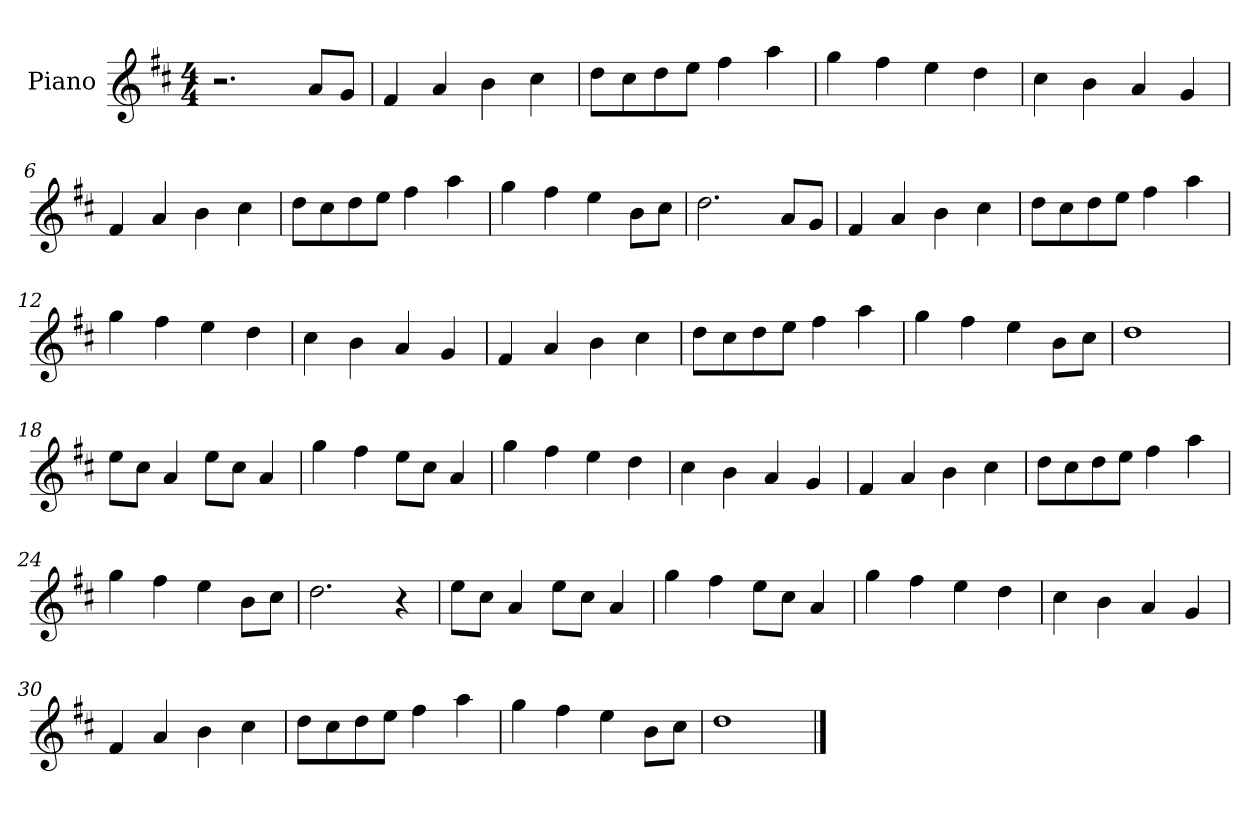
**kern
*part1
*staff1
*I"Piano
*I'Pno
*clefG2
*k[f#c#]
*M4/4
=1
2.r
8a/L
8g/J
=2
4f#/
4a/
4b\
4cc#\
=3
8dd\L
8cc#\
8dd\
8ee\J
4ff#\
4aa\
=4
4gg\
4ff#\
4ee\
4dd\
=5
4cc#\
4b\
4a/
4g/
=6
4f#/
4a/
4b\
4cc#\
=7
8dd\L
8cc#\
8dd\
8ee\J
4ff#\
4aa\
=8
4gg\
4ff#\
4ee\
8b\L
8cc#\J
=9
2.dd\
8a/L
8g/J
=10
4f#/
4a/
4b\
4cc#\
=11
8dd\L
8cc#\
8dd\
8ee\J
4ff#\
4aa\
=12
4gg\
4ff#\
4ee\
4dd\
=13
4cc#\
4b\
4a/
4g/
=14
4f#/
4a/
4b\
4cc#\
=15
8dd\L
8cc#\
8dd\
8ee\J
4ff#\
4aa\
=16
4gg\
4ff#\
4ee\
8b\L
8cc#\J
=17
1dd
=18
8ee\L
8cc#\J
4a/
8ee\L
8cc#\J
4a/
=19
4gg\
4ff#\
8ee\L
8cc#\J
4a/
=20
4gg\
4ff#\
4ee\
4dd\
=21
4cc#\
4b\
4a/
4g/
=22
4f#/
4a/
4b\
4cc#\
=23
8dd\L
8cc#\
8dd\
8ee\J
4ff#\
4aa\
=24
4gg\
4ff#\
4ee\
8b\L
8cc#\J
=25
2.dd\
4r
=26
8ee\L
8cc#\J
4a/
8ee\L
8cc#\J
4a/
=27
4gg\
4ff#\
8ee\L
8cc#\J
4a/
=28
4gg\
4ff#\
4ee\
4dd\
=29
4cc#\
4b\
4a/
4g/
=30
4f#/
4a/
4b\
4cc#\
=31
8dd\L
8cc#\
8dd\
8ee\J
4ff#\
4aa\
=32
4gg\
4ff#\
4ee\
8b\L
8cc#\J
=33
1dd
==
*-
